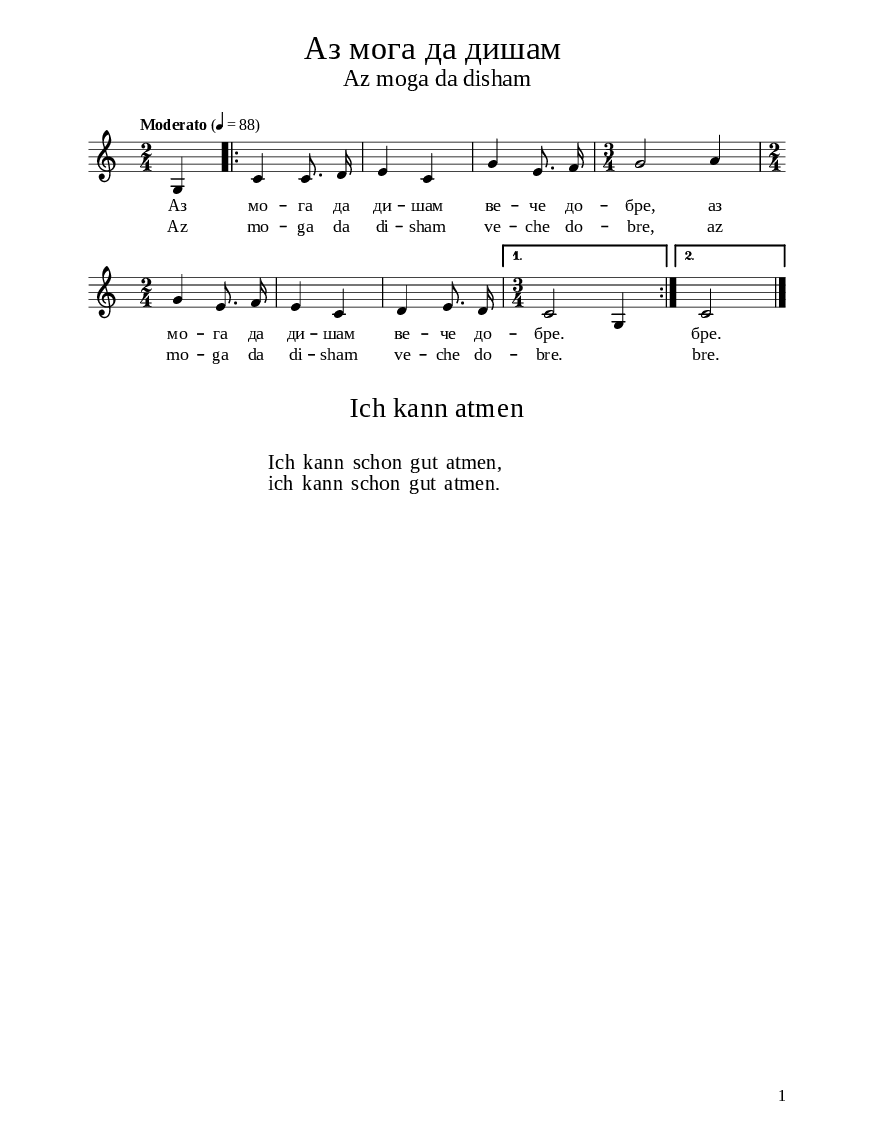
\version "2.22.1"

% include paper part and global functions
\include "include/globals.ily"

\bookpart {
  \include "include/bookpart-paper.ily"
  \score {
    \include "include/score-layout.ily"

    \new Voice \absolute {
      \clef treble
      \key c \major
      \time 2/4
      \tempoFunc "Moderato" 4 "88"
      \autoBeamOff
      \partial 4
      g4 \repeat volta 2 {
        |
        c'4 c'8. d'16 | % 3
        e'4 c'4 | % 4
        g'4 e'8. f'16 | % 5
        \time 3/4  g'2 a'4 |  \break
        \time 2/4  g'4 e'8. f'16 | % 7
        e'4 c'4 | % 8
        d'4 e'8. d'16 | % 9
        \time 3/4
      }
      \alternative {
        {
          c'2 g4 |

        }
        {c'2 \bar "|."  }
      }
    }

    \addlyrics {
      Аз мо -- га
      да ди -- шам ве -- че до -- бре, аз мо -- га
      да ди -- шам ве -- че до -- бре. \skip4 бре.}
      \addlyrics {
        Az mo -- ga
        da di -- sham ve -- che do -- bre, az mo -- ga
        da di -- sham ve -- che do -- bre. \skip4 bre.}

        \header {
          title = \titleFunc "Аз мога да дишам " "Az moga da disham"
        }

        \midi{}

      } % score


    

      % include foreign translation(s) of the song
      \version "2.22.1"

\markup \fill-line { \fontsize #deTitleFontSize "Ich kann atmen" }
\markup \null
\markup \null
\markup \fontsize #deCoupletFontSize {
  \hspace #16
  \override #`(baseline-skip . ,deCoupletBaselineSkip)

  \column {
    \line { " " }

\line { " "Ich kann schon gut atmen, }

\line { " "ich kann schon gut atmen.}

  }
}


    } % bookpart
